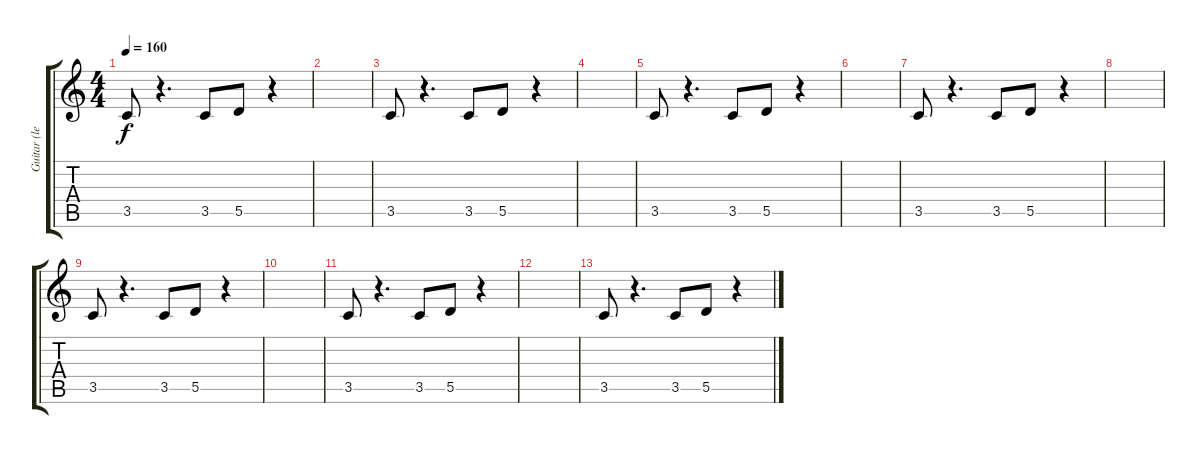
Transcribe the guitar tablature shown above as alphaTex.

\track ("Guitar (lead)" "Guitar (le") {instrument electricguitarclean}
\staff {score tabs}
\tuning (E4 B3 G3 D3 A2 E2) {hide}
\ts (4 4)
\tempo 160
\clef g2
\ks c
3.5.8{dy f instrument electricguitarmuted} r.4{d} 3.5.8 5.5.8 r.4 |
|
3.5.8{instrument electricguitarmuted} r.4{d} 3.5.8 5.5.8 r.4 |
|
3.5.8{instrument electricguitarmuted} r.4{d} 3.5.8 5.5.8 r.4 |
|
3.5.8{instrument electricguitarmuted} r.4{d} 3.5.8 5.5.8 r.4 |
|
3.5.8{instrument electricguitarmuted} r.4{d} 3.5.8 5.5.8 r.4 |
|
3.5.8{instrument electricguitarmuted} r.4{d} 3.5.8 5.5.8 r.4 |
|
3.5.8{instrument electricguitarmuted} r.4{d} 3.5.8 5.5.8 r.4
